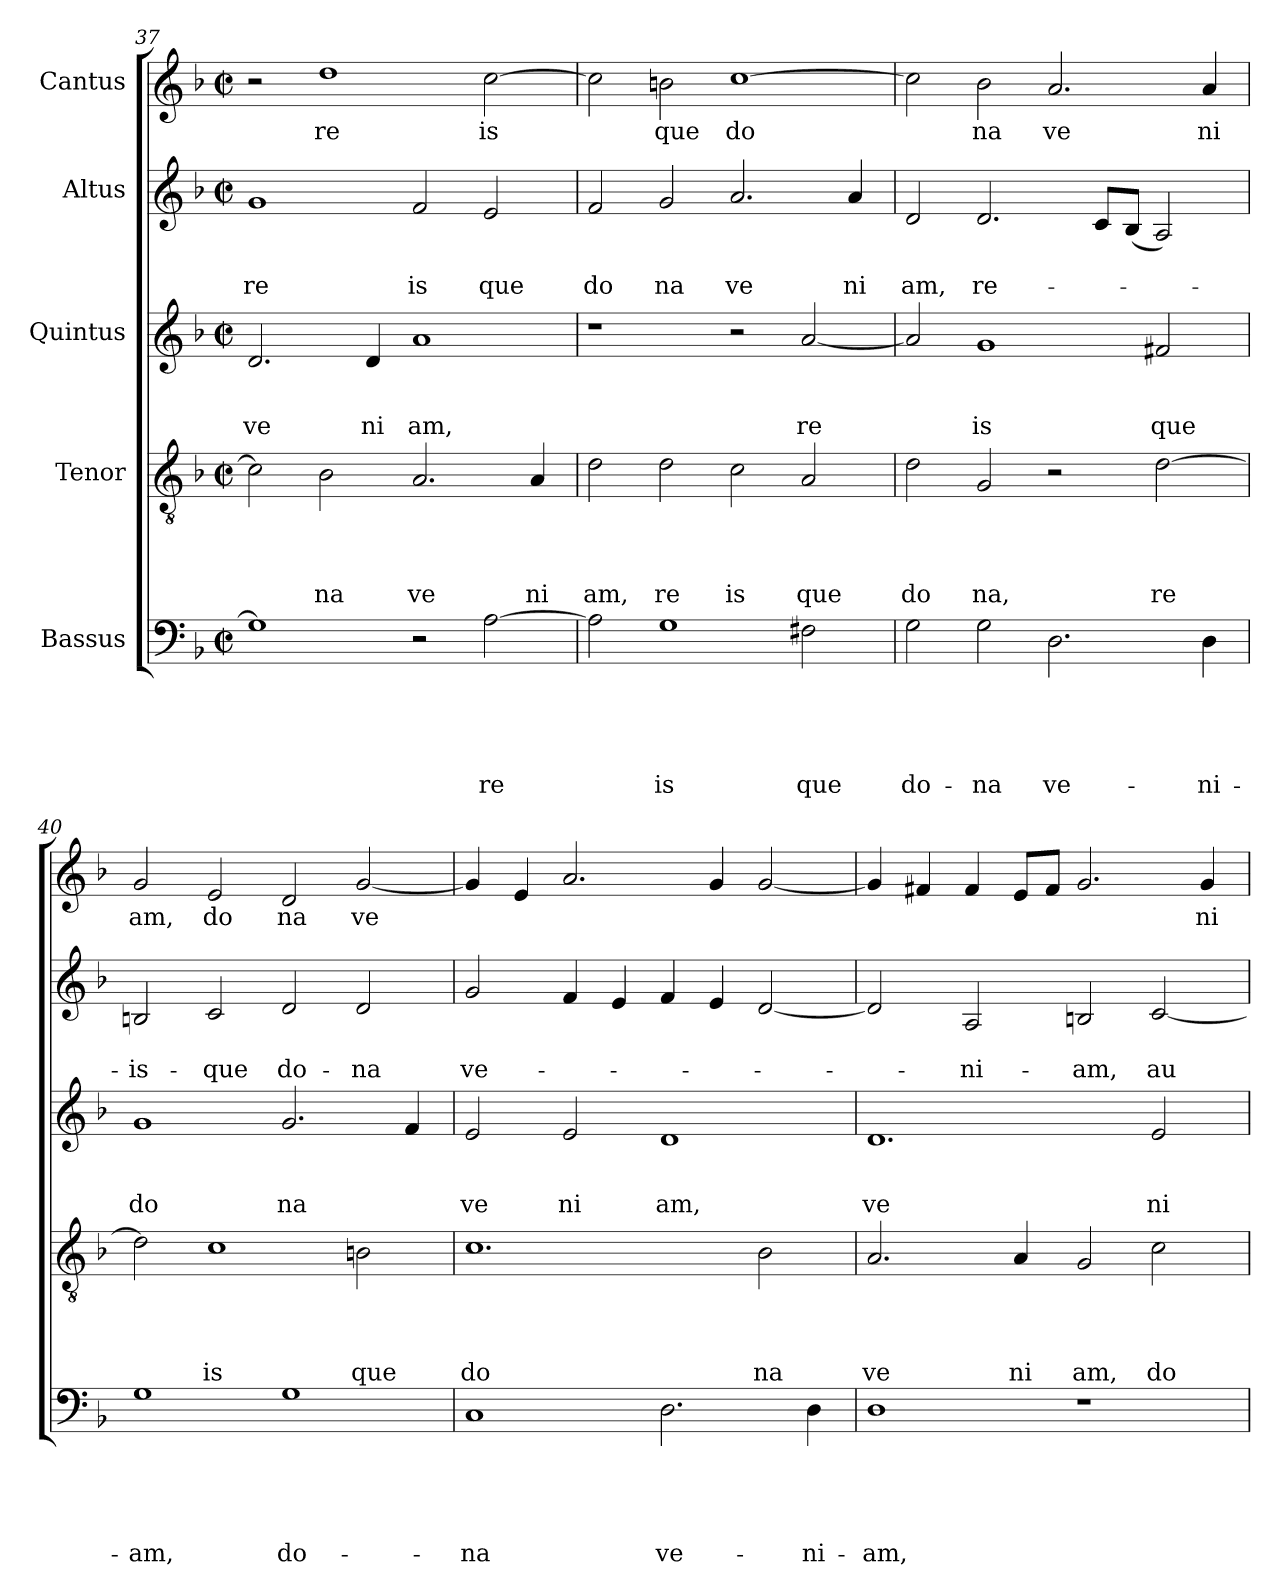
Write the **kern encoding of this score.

**kern	**text	**text	**text	**text	**text	**kern	**text	**text	**text	**text	**kern	**text	**text	**text	**kern	**text	**text	**kern	**text
*part5	*part5	*part5	*part5	*part5	*part5	*part4	*part4	*part4	*part4	*part4	*part3	*part3	*part3	*part3	*part2	*part2	*part2	*part1	*part1
*staff5	*staff5	*staff5	*staff5	*staff5	*staff5	*staff4	*staff4	*staff4	*staff4	*staff4	*staff3	*staff3	*staff3	*staff3	*staff2	*staff2	*staff2	*staff1	*staff1
*I"Bassus	*	*	*	*	*	*I"Tenor	*	*	*	*	*I"Quintus	*	*	*	*I"Altus	*	*	*I"Cantus	*
*clefF4	*	*	*	*	*	*clefGv2	*	*	*	*	*clefG2	*	*	*	*clefG2	*	*	*clefG2	*
*k[b-]	*	*	*	*	*	*k[b-]	*	*	*	*	*k[b-]	*	*	*	*k[b-]	*	*	*k[b-]	*
*F:	*	*	*	*	*	*F:	*	*	*	*	*F:	*	*	*	*F:	*	*	*F:	*
*M2/2	*	*	*	*	*	*M2/2	*	*	*	*	*M2/2	*	*	*	*M2/2	*	*	*M2/2	*
*met(c|)	*	*	*	*	*	*met(c|)	*	*	*	*	*met(c|)	*	*	*	*met(c|)	*	*	*met(c|)	*
=37	=37	=37	=37	=37	=37	=37	=37	=37	=37	=37	=37	=37	=37	=37	=37	=37	=37	=37	=37
!	!	!	!	!	!	!	!	!	!	!	!	!	!	!LO:LY:b	!	!	!LO:LY:b	!	!
1G]	.	.	.	.	.	2c\]	.	.	.	.	2.d/	.	.	ve	1g	.	re	2r	.
!	!	!	!	!	!	!	!	!	!	!LO:LY:b	!	!	!	!	!	!	!	!	!LO:LY:b
.	.	.	.	.	.	2B-\	.	.	.	na	.	.	.	.	.	.	.	1dd	re
!	!	!	!	!	!	!	!	!	!	!	!	!	!	!LO:LY:b	!	!	!	!	!
.	.	.	.	.	.	.	.	.	.	.	4d/	.	.	ni	.	.	.	.	.
!	!	!	!	!	!	!	!	!	!	!LO:LY:b	!	!	!	!LO:LY:b	!	!	!LO:LY:b	!	!
2r	.	.	.	.	.	2.A/	.	.	.	ve	1a	.	.	am,	2f/	.	is	.	.
!	!	!	!	!	!LO:LY:b	!	!	!	!	!	!	!	!	!	!	!	!LO:LY:b	!	!LO:LY:b
[>2A\	.	.	.	.	re	.	.	.	.	.	.	.	.	.	2e/	.	que	[>2cc\	is
!	!	!	!	!	!	!	!	!	!	!LO:LY:b	!	!	!	!	!	!	!	!	!
.	.	.	.	.	.	4A/	.	.	.	ni	.	.	.	.	.	.	.	.	.
=38	=38	=38	=38	=38	=38	=38	=38	=38	=38	=38	=38	=38	=38	=38	=38	=38	=38	=38	=38
!	!	!	!	!	!	!	!	!	!	!LO:LY:b	!	!	!	!	!	!	!LO:LY:b	!	!
2A\]	.	.	.	.	.	2d\	.	.	.	am,	1r	.	.	.	2f/	.	do	2cc\]	.
!	!	!	!	!	!LO:LY:b	!	!	!	!	!LO:LY:b	!	!	!	!	!	!	!LO:LY:b	!	!LO:LY:b
1G	.	.	.	.	is	2d\	.	.	.	re	.	.	.	.	2g/	.	na	2bn\	que
!	!	!	!	!	!	!	!	!	!	!LO:LY:b	!	!	!	!	!	!	!LO:LY:b	!	!LO:LY:b
.	.	.	.	.	.	2c\	.	.	.	is	2r	.	.	.	2.a/	.	ve	[<1cc	do
!	!	!	!	!	!LO:LY:b	!	!	!	!	!LO:LY:b	!	!	!	!LO:LY:b	!	!	!	!	!
2F#X\	.	.	.	.	que	2A/	.	.	.	que	[<2a/	.	.	re	.	.	.	.	.
!	!	!	!	!	!	!	!	!	!	!	!	!	!	!	!	!	!LO:LY:b	!	!
.	.	.	.	.	.	.	.	.	.	.	.	.	.	.	4a/	.	ni	.	.
!!LO:LB:g=z
=39	=39	=39	=39	=39	=39	=39	=39	=39	=39	=39	=39	=39	=39	=39	=39	=39	=39	=39	=39
!	!	!	!	!	!LO:LY:b	!	!	!	!	!LO:LY:b	!	!	!	!	!	!	!LO:LY:b	!	!
2G\	.	.	.	.	do-	2d\	.	.	.	do	2a/]	.	.	.	2d/	.	am,	2cc\]	.
!	!	!	!	!	!LO:LY:b	!	!	!	!	!LO:LY:b	!	!	!	!LO:LY:b	!	!	!LO:LY:b	!	!LO:LY:b
2G\	.	.	.	.	-na	2G/	.	.	.	na,	1g	.	.	is	2.d/	.	re-	2b-\	na
!	!	!	!	!	!LO:LY:b	!	!	!	!	!	!	!	!	!	!	!	!	!	!LO:LY:b
2.D\	.	.	.	.	ve-	2r	.	.	.	.	.	.	.	.	.	.	.	2.a/	ve
.	.	.	.	.	.	.	.	.	.	.	.	.	.	.	8c/L	.	.	.	.
.	.	.	.	.	.	.	.	.	.	.	.	.	.	.	(8B-/J	.	.	.	.
!	!	!	!	!	!	!	!	!	!	!LO:LY:b	!	!	!	!LO:LY:b	!	!	!	!	!
.	.	.	.	.	.	[>2d\	.	.	.	re	2f#X/	.	.	que	2A/)	.	.	.	.
!	!	!	!	!	!LO:LY:b	!	!	!	!	!	!	!	!	!	!	!	!	!	!LO:LY:b
4D\	.	.	.	.	-ni-	.	.	.	.	.	.	.	.	.	.	.	.	4a/	ni
=40	=40	=40	=40	=40	=40	=40	=40	=40	=40	=40	=40	=40	=40	=40	=40	=40	=40	=40	=40
!	!	!	!	!	!LO:LY:b	!	!	!	!	!	!	!	!	!LO:LY:b	!	!	!LO:LY:b	!	!LO:LY:b
1G	.	.	.	.	-am,	2d\]	.	.	.	.	1g	.	.	do	2Bn/	.	-is-	2g/	am,
!	!	!	!	!	!	!	!	!	!	!LO:LY:b	!	!	!	!	!	!	!LO:LY:b	!	!LO:LY:b
.	.	.	.	.	.	1c	.	.	.	is	.	.	.	.	2c/	.	-que	2e/	do
!	!	!	!	!	!LO:LY:b	!	!	!	!	!	!	!	!	!LO:LY:b	!	!	!LO:LY:b	!	!LO:LY:b
1G	.	.	.	.	do-	.	.	.	.	.	2.g/	.	.	na	2d/	.	do-	2d/	na
!	!	!	!	!	!	!	!	!	!	!LO:LY:b	!	!	!	!	!	!	!LO:LY:b	!	!LO:LY:b
.	.	.	.	.	.	2Bn\	.	.	.	que	.	.	.	.	2d/	.	-na	[<2g/	ve
.	.	.	.	.	.	.	.	.	.	.	4f/	.	.	.	.	.	.	.	.
=41	=41	=41	=41	=41	=41	=41	=41	=41	=41	=41	=41	=41	=41	=41	=41	=41	=41	=41	=41
!	!	!	!	!	!LO:LY:b	!	!	!	!	!LO:LY:b	!	!	!	!LO:LY:b	!	!	!LO:LY:b	!	!
1C	.	.	.	.	-na	1.c	.	.	.	do	2e/	.	.	ve	2g/	.	ve-	4g/]	.
.	.	.	.	.	.	.	.	.	.	.	.	.	.	.	.	.	.	4e/	.
!	!	!	!	!	!	!	!	!	!	!	!	!	!	!LO:LY:b	!	!	!	!	!
.	.	.	.	.	.	.	.	.	.	.	2e/	.	.	ni	4f/	.	.	2.a/	.
.	.	.	.	.	.	.	.	.	.	.	.	.	.	.	4e/	.	.	.	.
!	!	!	!	!	!LO:LY:b	!	!	!	!	!	!	!	!	!LO:LY:b	!	!	!	!	!
2.D\	.	.	.	.	ve-	.	.	.	.	.	1d	.	.	am,	4f/	.	.	.	.
.	.	.	.	.	.	.	.	.	.	.	.	.	.	.	4e/	.	.	4g/	.
!	!	!	!	!	!	!	!	!	!	!LO:LY:b	!	!	!	!	!	!	!	!	!
.	.	.	.	.	.	2B-\	.	.	.	na	.	.	.	.	[<2d/	.	.	[<2g/	.
!	!	!	!	!	!LO:LY:b	!	!	!	!	!	!	!	!	!	!	!	!	!	!
4D\	.	.	.	.	-ni-	.	.	.	.	.	.	.	.	.	.	.	.	.	.
=42	=42	=42	=42	=42	=42	=42	=42	=42	=42	=42	=42	=42	=42	=42	=42	=42	=42	=42	=42
!	!	!	!	!	!LO:LY:b	!	!	!	!	!LO:LY:b	!	!	!	!LO:LY:b	!	!	!	!	!
1D	.	.	.	.	-am,	2.A/	.	.	.	ve	1.d	.	.	ve	2d/]	.	.	4g/]	.
.	.	.	.	.	.	.	.	.	.	.	.	.	.	.	.	.	.	4f#/	.
!	!	!	!	!	!	!	!	!	!	!	!	!	!	!	!	!	!LO:LY:b	!	!
.	.	.	.	.	.	.	.	.	.	.	.	.	.	.	2A/	.	-ni-	4f#/	.
!	!	!	!	!	!	!	!	!	!	!LO:LY:b	!	!	!	!	!	!	!	!	!
.	.	.	.	.	.	4A/	.	.	.	ni	.	.	.	.	.	.	.	8e/L	.
.	.	.	.	.	.	.	.	.	.	.	.	.	.	.	.	.	.	8f#/J	.
!	!	!	!	!	!	!	!	!	!	!LO:LY:b	!	!	!	!	!	!	!LO:LY:b	!	!
1r	.	.	.	.	.	2G/	.	.	.	am,	.	.	.	.	2Bn/	.	-am,	2.g/	.
!	!	!	!	!	!	!	!	!	!	!LO:LY:b	!	!	!	!LO:LY:b	!	!	!LO:LY:b	!	!
.	.	.	.	.	.	2c\	.	.	.	do	2e/	.	.	ni	[<2c/	.	au-	.	.
!	!	!	!	!	!	!	!	!	!	!	!	!	!	!	!	!	!	!	!LO:LY:b
.	.	.	.	.	.	.	.	.	.	.	.	.	.	.	.	.	.	4g/	ni
=	=	=	=	=	=	=	=	=	=	=	=	=	=	=	=	=	=	=	=
*-	*-	*-	*-	*-	*-	*-	*-	*-	*-	*-	*-	*-	*-	*-	*-	*-	*-	*-	*-
